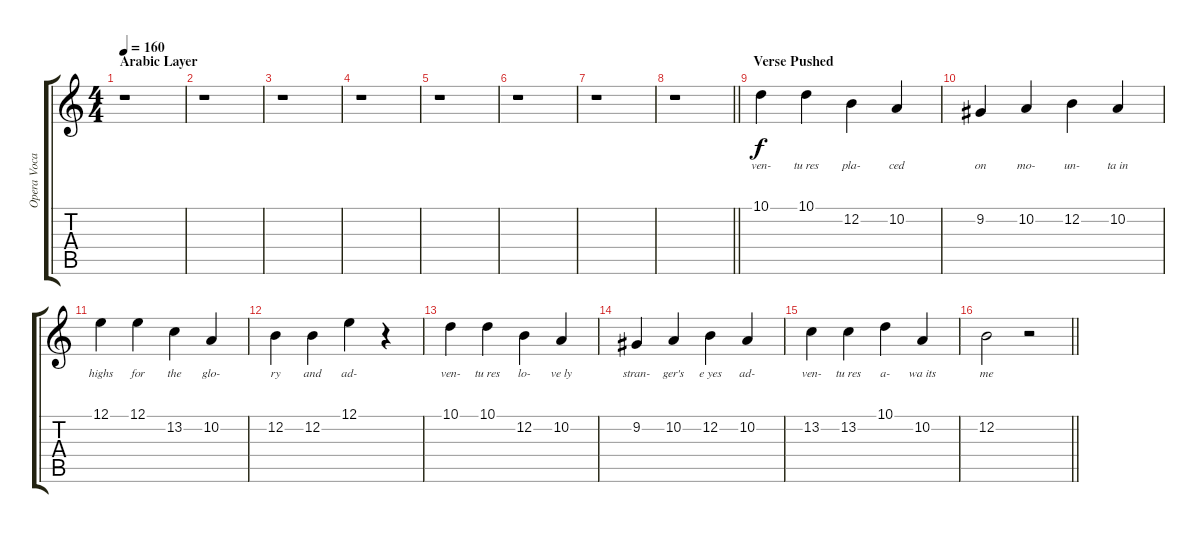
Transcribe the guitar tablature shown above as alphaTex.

\track ("Opera Vocals" "Opera Voca") {instrument acousticgrandpiano}
\staff {score tabs}
\tuning (E4 B3 G3 D3 A2 E2) {hide}
\ts (4 4)
\section ("" "Arabic Layer")
\tempo 160
\clef g2
\ks aminor
r.1{dy mp} |
r.1 |
r.1 |
r.1 |
r.1 |
r.1 |
r.1 |
\barLineRight lightlight
r.1 |
\section ("" "Verse Pushed")
10.1.4{lyrics (0 "ven-") lyrics (1 "") lyrics (2 "") lyrics (3 "") lyrics (4 "") dy f} 10.1.4{lyrics (0 "tu res") lyrics (1 "") lyrics (2 "") lyrics (3 "") lyrics (4 "")} 12.2.4{lyrics (0 "pla-") lyrics (1 "") lyrics (2 "") lyrics (3 "") lyrics (4 "")} 10.2.4{lyrics (0 "ced") lyrics (1 "") lyrics (2 "") lyrics (3 "") lyrics (4 "")} |
9.2.4{lyrics (0 "on") lyrics (1 "") lyrics (2 "") lyrics (3 "") lyrics (4 "")} 10.2.4{lyrics (0 "mo-") lyrics (1 "") lyrics (2 "") lyrics (3 "") lyrics (4 "")} 12.2.4{lyrics (0 "un-") lyrics (1 "") lyrics (2 "") lyrics (3 "") lyrics (4 "")} 10.2.4{lyrics (0 "ta in") lyrics (1 "") lyrics (2 "") lyrics (3 "") lyrics (4 "")} |
12.1.4{lyrics (0 "highs") lyrics (1 "") lyrics (2 "") lyrics (3 "") lyrics (4 "")} 12.1.4{lyrics (0 "for") lyrics (1 "") lyrics (2 "") lyrics (3 "") lyrics (4 "")} 13.2.4{lyrics (0 "the") lyrics (1 "") lyrics (2 "") lyrics (3 "") lyrics (4 "")} 10.2.4{lyrics (0 "glo-") lyrics (1 "") lyrics (2 "") lyrics (3 "") lyrics (4 "")} |
12.2.4{lyrics (0 "ry") lyrics (1 "") lyrics (2 "") lyrics (3 "") lyrics (4 "")} 12.2.4{lyrics (0 "and") lyrics (1 "") lyrics (2 "") lyrics (3 "") lyrics (4 "")} 12.1.4{lyrics (0 "ad-") lyrics (1 "") lyrics (2 "") lyrics (3 "") lyrics (4 "")} r.4 |
10.1.4{lyrics (0 "ven-") lyrics (1 "") lyrics (2 "") lyrics (3 "") lyrics (4 "")} 10.1.4{lyrics (0 "tu res") lyrics (1 "") lyrics (2 "") lyrics (3 "") lyrics (4 "")} 12.2.4{lyrics (0 "lo-") lyrics (1 "") lyrics (2 "") lyrics (3 "") lyrics (4 "")} 10.2.4{lyrics (0 "ve ly") lyrics (1 "") lyrics (2 "") lyrics (3 "") lyrics (4 "")} |
9.2.4{lyrics (0 "stran-") lyrics (1 "") lyrics (2 "") lyrics (3 "") lyrics (4 "")} 10.2.4{lyrics (0 "ger's") lyrics (1 "") lyrics (2 "") lyrics (3 "") lyrics (4 "")} 12.2.4{lyrics (0 "e yes") lyrics (1 "") lyrics (2 "") lyrics (3 "") lyrics (4 "")} 10.2.4{lyrics (0 "ad-") lyrics (1 "") lyrics (2 "") lyrics (3 "") lyrics (4 "")} |
13.2.4{lyrics (0 "ven-") lyrics (1 "") lyrics (2 "") lyrics (3 "") lyrics (4 "")} 13.2.4{lyrics (0 "tu res") lyrics (1 "") lyrics (2 "") lyrics (3 "") lyrics (4 "")} 10.1.4{lyrics (0 "a-") lyrics (1 "") lyrics (2 "") lyrics (3 "") lyrics (4 "")} 10.2.4{lyrics (0 "wa its") lyrics (1 "") lyrics (2 "") lyrics (3 "") lyrics (4 "")} |
\barLineRight lightlight
12.2.2{lyrics (0 "me") lyrics (1 "") lyrics (2 "") lyrics (3 "") lyrics (4 "")} r.2
